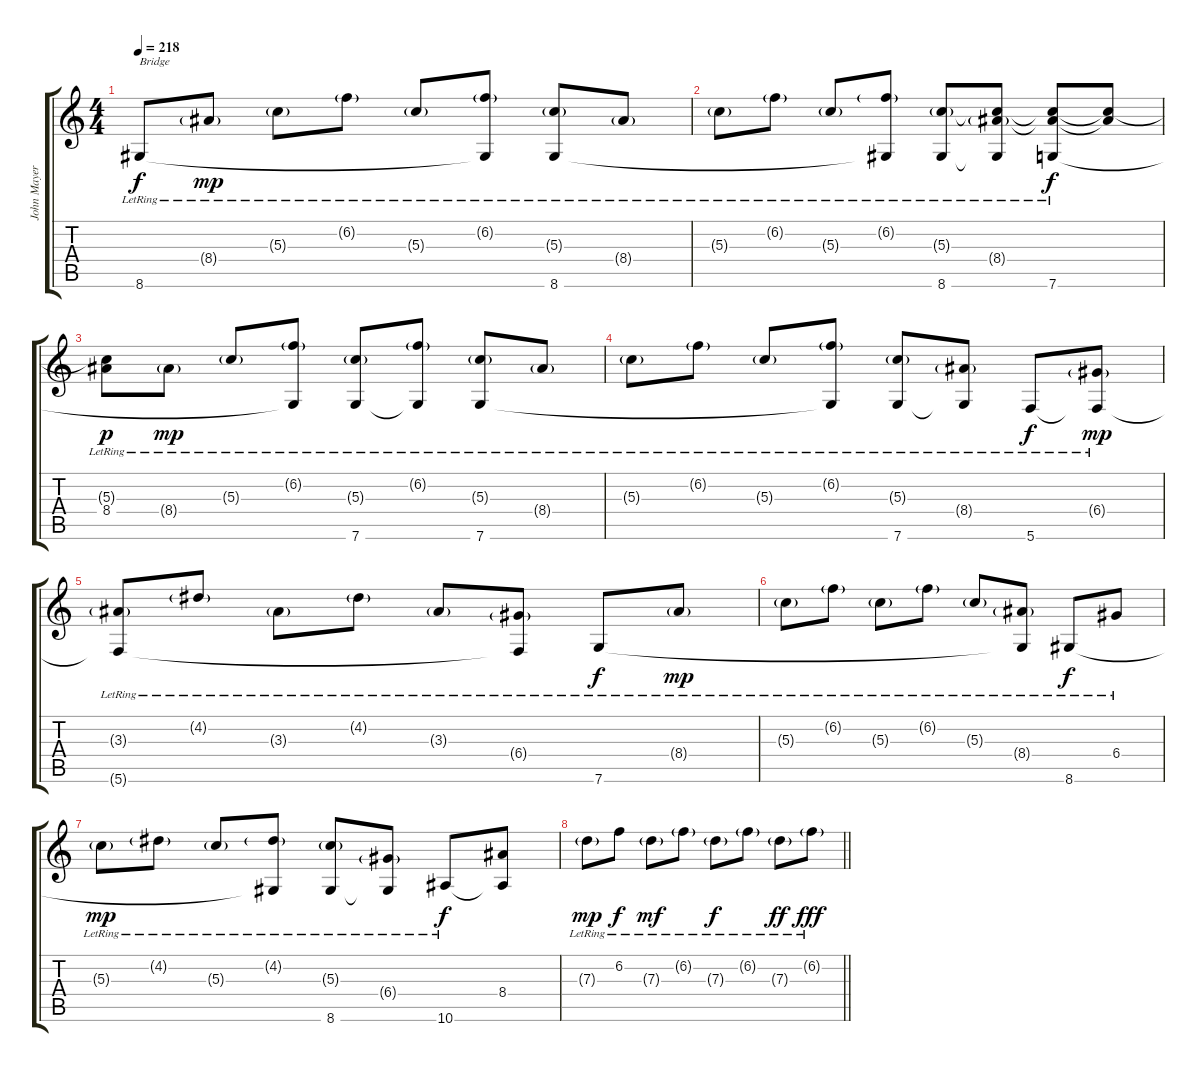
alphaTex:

\track ("John Mayer" "John Mayer") {instrument acousticguitarnylon}
\staff {score tabs}
\tuning (E4 B3 G3 D3 A2 C2) {hide}
\ts (4 4)
\tempo 218
\clef g2
\ks c
8.6{lr}.8{txt "Bridge" dy f} 8.4{g lr}.8{dy mp} 5.3{g lr}.8 6.2{g lr}.8 5.3{g lr}.8 (6.2{g lr} 8.6{t}).8 (5.3{g lr} 8.6{lr}).8 8.4{g lr}.8 |
5.3{g lr}.8 6.2{g lr}.8 5.3{g lr}.8 (6.2{g lr} 8.6{t}).8 (5.3{g lr} 8.6{lr}).8 (5.3{t} 8.4{g lr} 8.6{t}).8 (5.3{t} 8.4{t} 7.6{lr}).8{dy f} (5.3{t} 8.4{t}).8 |
(5.3{t} 8.4{lr}).8{dy p} 8.4{g lr}.8{dy mp} 5.3{g lr}.8 (6.2{g lr} 7.6{t}).8 (5.3{g lr} 7.6{lr}).8 (6.2{g lr} 7.6{t}).8 (5.3{g lr} 7.6{lr}).8 8.4{g lr}.8 |
5.3{g lr}.8 6.2{g lr}.8 5.3{g lr}.8 (6.2{g lr} 7.6{t}).8 (5.3{g lr} 7.6{lr}).8 (8.4{g lr} 7.6{t}).8 5.6{lr}.8{dy f} (6.4{g lr} 5.6{t}).8{dy mp} |
(3.3{g lr} 5.6{t}).8 4.2{g lr}.8 3.3{g lr}.8 4.2{g lr}.8 3.3{g lr}.8 (6.4{g lr} 5.6{t}).8 7.6{lr}.8{dy f} 8.4{g lr}.8{dy mp} |
5.3{g lr}.8 6.2{g lr}.8 5.3{g lr}.8 6.2{g lr}.8 5.3{g lr}.8 (8.4{g lr} 7.6{t}).8 8.6{lr}.8{dy f} 6.4{lr}.8 |
5.3{g lr}.8{dy mp} 4.2{g lr}.8 5.3{g lr}.8 (4.2{g lr} 8.6{t}).8 (5.3{g lr} 8.6{lr}).8 (6.4{g lr} 8.6{t}).8 10.6{lr}.8{dy f} (8.4 10.6{t}).8 |
\barLineRight lightlight
7.3{g lr}.8{dy mp} 6.2{lr}.8{dy f} 7.3{g lr}.8{dy mf} 6.2{g lr}.8 7.3{g lr}.8{dy f} 6.2{g lr}.8 7.3{g lr}.8{dy ff} 6.2{g lr}.8{dy fff}
